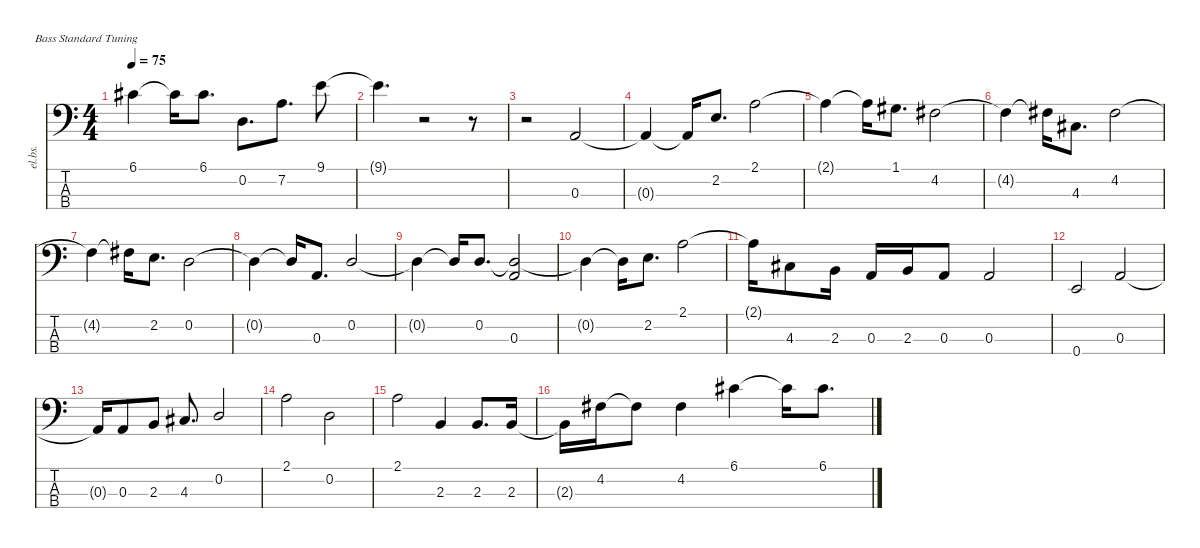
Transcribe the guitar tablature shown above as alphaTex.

\defaultSystemsLayout 4
\hideDynamics
\bracketExtendMode nobrackets
\otherSystemsTrackNameOrientation horizontal
\track ("Bass" "el.bs.") {instrument electricbassfinger}
\staff {score tabs}
\tuning (G2 D2 A1 E1)
\ts (4 4)
\tempo 75
\clef f4
\ks c
6.1{acc #}.4{dy ff beam Down} 6.1{t acc #}.16{dy f beam Down} 6.1{acc #}.8{d dy ff beam Down} 0.2.8{d dy f beam Down} 7.2.8{d beam Down} 9.1.8{dy mf beam Down} |
9.1{t}.4{d dy f beam Down} r.2{beam Down} r.8{beam Down} |
r.2{beam Down} 0.3.2{beam Up} |
0.3{t}.4{beam Up} 0.3{t}.16{beam Up} 2.2.8{d dy ff beam Up} 2.1.2{dy f beam Down} |
2.1{t}.4{beam Down} 2.1{t}.16{beam Down} 1.1{acc #}.8{d dy ff beam Down} 4.2{acc #}.2{beam Down} |
4.2{t acc #}.4{dy f beam Down} 4.2{t acc #}.16{beam Down} 4.3{acc #}.8{d beam Down} 4.2{acc #}.2{dy ff beam Down} |
4.2{t acc #}.4{dy f beam Down} 4.2{t acc #}.16{beam Down} 2.2.8{d dy fff beam Down} 0.2.2{dy f beam Down} |
0.2{t}.4{beam Down} 0.2{t}.16{beam Up} 0.3.8{d beam Up} 0.2.2{beam Up} |
0.2{t}.4{beam Down} 0.2{t}.16{beam Up} 0.2.8{d beam Up} (0.3 0.2{t}).2{beam Up} |
0.2{t}.4{beam Down} 0.2{t}.16{beam Down} 2.2.8{d beam Down} 2.1.2{beam Down} |
2.1{t}.16{beam Down} 4.3{acc #}.8{beam Down} 2.3.16{beam Down} 0.3.16{beam Up} 2.3.16{beam Up} 0.3.8{beam Up} 0.3.2{beam Up} |
0.4.2{beam Up} 0.3.2{beam Up} |
0.3{t}.16{beam Up} 0.3.8{beam Up} 2.3.8{beam Up} 4.3{acc #}.8{d beam Up} 0.2.2{beam Up} |
2.1.2{beam Down} 0.2.2{beam Down} |
2.1.2{beam Down} 2.3.4{beam Up} 2.3.8{d beam Up} 2.3.16{beam Up} |
2.3{t}.16{beam Down} 4.2{acc #}.16{beam Down} 4.2{t acc #}.8{beam Down} 4.2{acc #}.4{beam Down} 6.1{acc #}.4{beam Down} 6.1{t acc #}.16{beam Down} 6.1{acc #}.8{d beam Down}
